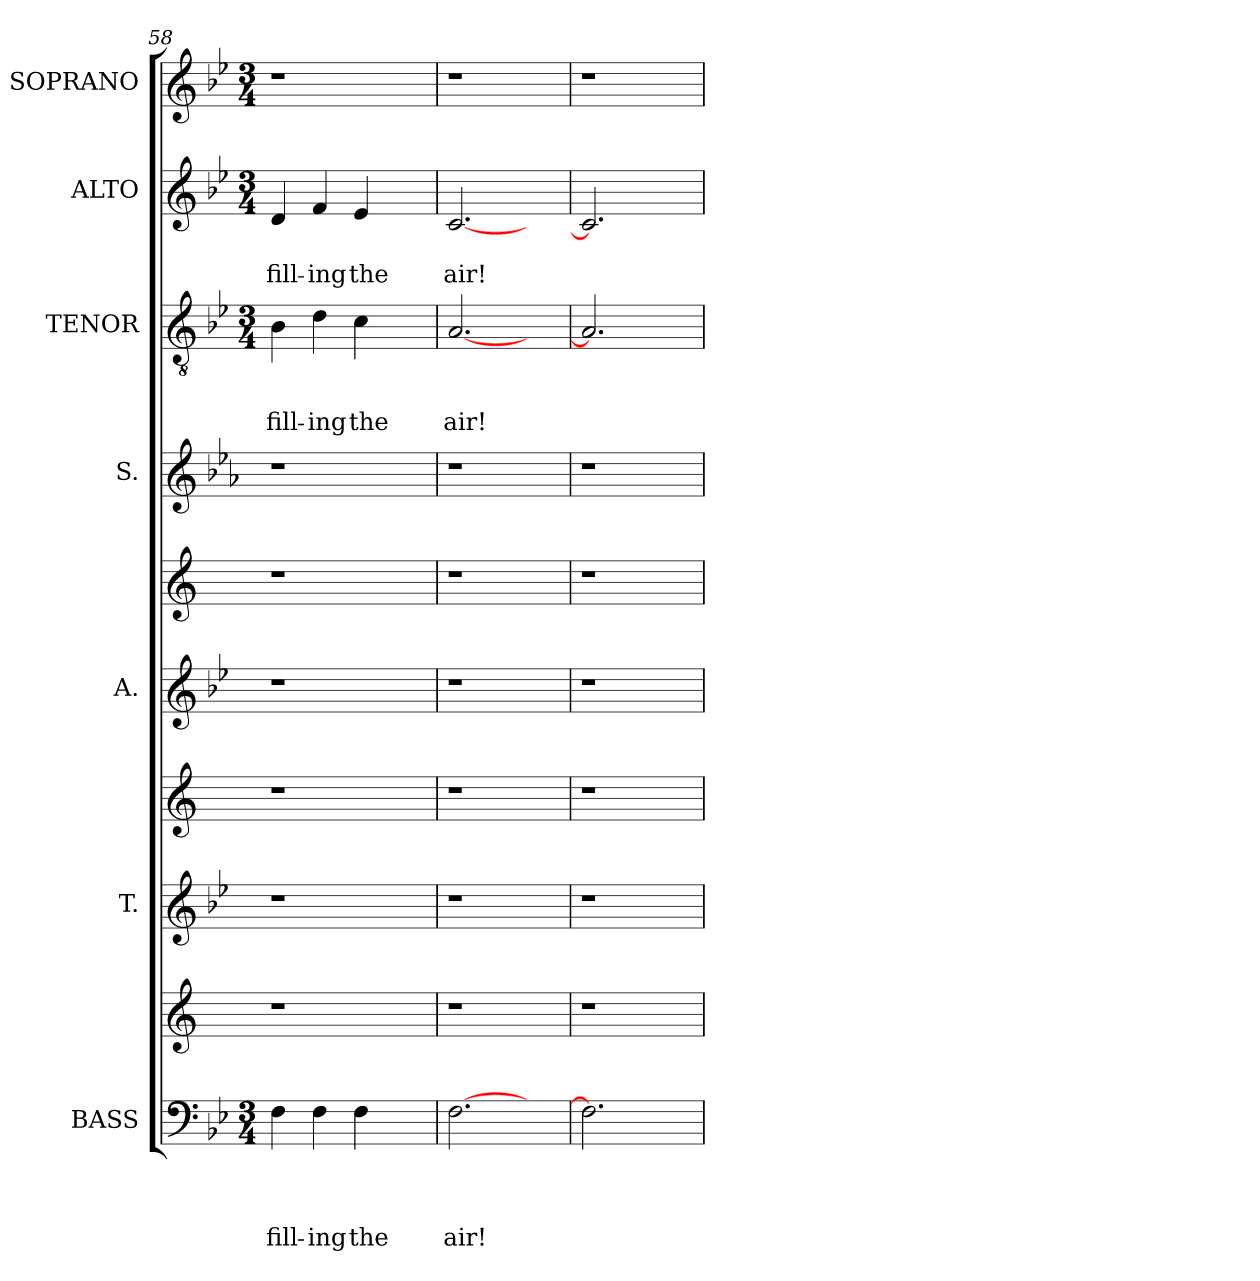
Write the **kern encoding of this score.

**kern	**text	**text	**text	**text	**kern	**kern	**kern	**kern	**kern	**kern	**kern	**text	**text	**text	**kern	**text	**text	**kern
*part10	*part10	*part10	*part10	*part10	*part9	*part8	*part7	*part6	*part5	*part4	*part3	*part3	*part3	*part3	*part2	*part2	*part2	*part1
*staff10	*staff10	*staff10	*staff10	*staff10	*staff9	*staff8	*staff7	*staff6	*staff5	*staff4	*staff3	*staff3	*staff3	*staff3	*staff2	*staff2	*staff2	*staff1
*I"BASS	*	*	*	*	*	*I"T.	*	*I"A.	*	*I"S.	*I"TENOR	*	*	*	*I"ALTO	*	*	*I"SOPRANO
*I'B.	*	*	*	*	*	*I'T.	*	*I'A.	*	*I'S.	*I'T.	*	*	*	*I'A.	*	*	*I'S.
*clefF4	*	*	*	*	*clefG2	*clefG2	*clefG2	*clefG2	*clefG2	*clefG2	*clefGv2	*	*	*	*clefG2	*	*	*clefG2
*	*	*	*	*	*ITrd1c2	*	*ITrd1c2	*	*ITrd1c2	*ITrd3c5	*	*	*	*	*	*	*	*
*k[b-e-]	*	*	*	*	*k[b-e-]	*k[b-e-]	*k[b-e-]	*k[b-e-]	*k[b-e-]	*k[b-e-]	*k[b-e-]	*	*	*	*k[b-e-]	*	*	*k[b-e-]
*B-:	*	*	*	*	*B-:	*B-:	*B-:	*B-:	*B-:	*B-:	*B-:	*	*	*	*B-:	*	*	*B-:
*M3/4	*	*	*	*	*	*	*	*	*	*	*M3/4	*	*	*	*M3/4	*	*	*M3/4
=58	=58	=58	=58	=58	=58	=58	=58	=58	=58	=58	=58	=58	=58	=58	=58	=58	=58	=58
!	!	!	!	!LO:LY:b	!	!	!	!	!	!	!	!	!	!LO:LY:b	!	!	!LO:LY:b	!LO:N:vis=1
4F\	.	.	.	fill-	1r	1r	1r	1r	1r	1r	4B-\	.	.	fill-	4d/	.	fill-	2.r
!	!	!	!	!LO:LY:b	!	!	!	!	!	!	!	!	!	!LO:LY:b	!	!	!LO:LY:b	!
4F\	.	.	.	-ing	.	.	.	.	.	.	4d\	.	.	-ing	4f/	.	-ing	.
!	!	!	!	!LO:LY:b	!	!	!	!	!	!	!	!	!	!LO:LY:b	!	!	!LO:LY:b	!
4F\	.	.	.	the	.	.	.	.	.	.	4c\	.	.	the	4e-/	.	the	.
4ryy	.	.	.	.	.	.	.	.	.	.	4ryy	.	.	.	4ryy	.	.	4ryy
!!LO:LB:g=z
=59	=59	=59	=59	=59	=59	=59	=59	=59	=59	=59	=59	=59	=59	=59	=59	=59	=59	=59
!	!	!	!	!LO:LY:b	!	!	!	!	!	!	!	!	!	!LO:LY:b	!	!	!LO:LY:b	!LO:N:vis=1
[>2.F\	.	.	.	air!	1r	1r	1r	1r	1r	1r	[<2.A/	.	.	air!	[<2.c/	.	air!	2.r
4ryy	.	.	.	.	.	.	.	.	.	.	4ryy	.	.	.	4ryy	.	.	4ryy
=60	=60	=60	=60	=60	=60	=60	=60	=60	=60	=60	=60	=60	=60	=60	=60	=60	=60	=60
!	!	!	!	!	!	!	!	!	!	!	!	!	!	!	!	!	!	!LO:N:vis=1
2.F\]	.	.	.	.	1r	1r	1r	1r	1r	1r	2.A/]	.	.	.	2.c/]	.	.	2.r
4ryy	.	.	.	.	.	.	.	.	.	.	4ryy	.	.	.	4ryy	.	.	4ryy
=	=	=	=	=	=	=	=	=	=	=	=	=	=	=	=	=	=	=
*-	*-	*-	*-	*-	*-	*-	*-	*-	*-	*-	*-	*-	*-	*-	*-	*-	*-	*-
